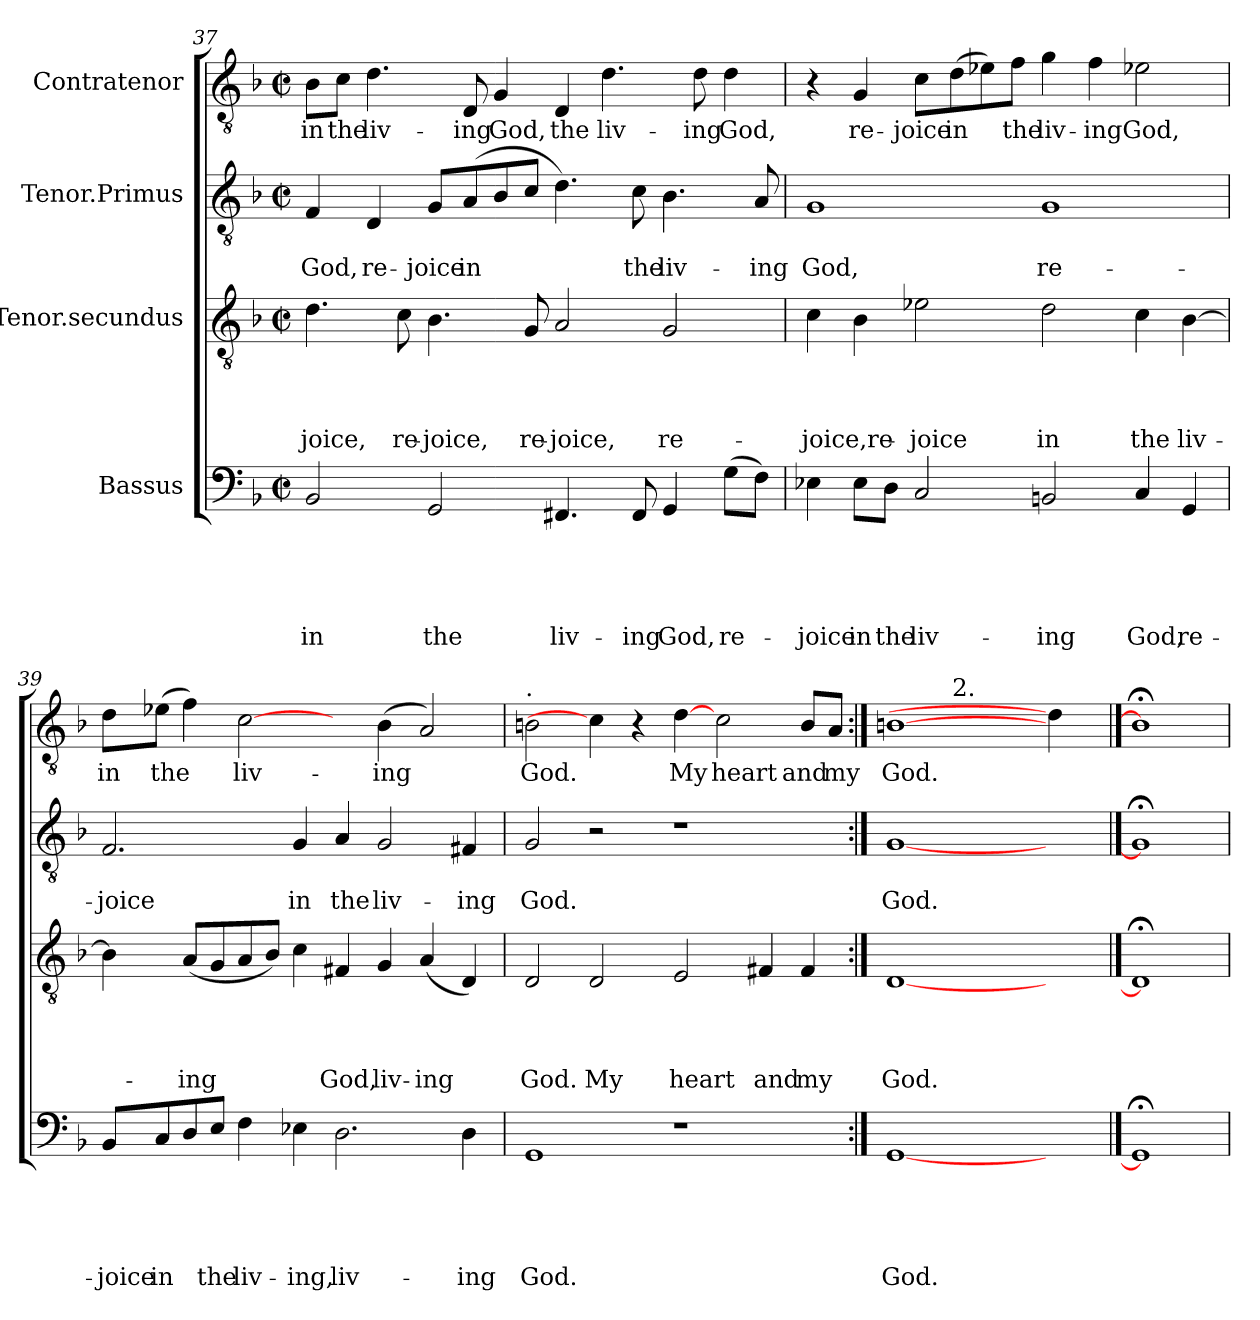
**kern	**text	**text	**text	**text	**text	**kern	**text	**text	**text	**text	**kern	**text	**text	**kern	**text
*part4	*part4	*part4	*part4	*part4	*part4	*part3	*part3	*part3	*part3	*part3	*part2	*part2	*part2	*part1	*part1
*staff4	*staff4	*staff4	*staff4	*staff4	*staff4	*staff3	*staff3	*staff3	*staff3	*staff3	*staff2	*staff2	*staff2	*staff1	*staff1
*I"Bassus	*	*	*	*	*	*I"Tenor.secundus	*	*	*	*	*I"Tenor.Primus	*	*	*I"Contratenor	*
*clefF4	*	*	*	*	*	*clefGv2	*	*	*	*	*clefGv2	*	*	*clefGv2	*
*k[b-]	*	*	*	*	*	*k[b-]	*	*	*	*	*k[b-]	*	*	*k[b-]	*
*F:	*	*	*	*	*	*F:	*	*	*	*	*F:	*	*	*F:	*
*M2/2	*	*	*	*	*	*M2/2	*	*	*	*	*M2/2	*	*	*M2/2	*
*met(c|)	*	*	*	*	*	*met(c|)	*	*	*	*	*met(c|)	*	*	*met(c|)	*
=37	=37	=37	=37	=37	=37	=37	=37	=37	=37	=37	=37	=37	=37	=37	=37
!	!	!	!	!	!LO:LY:b	!	!	!	!	!LO:LY:b	!	!	!LO:LY:b	!	!LO:LY:b
2BB-/	.	.	.	.	in	4.d\	.	.	.	-joice,	4F/	.	God,	8B-\L	in
!	!	!	!	!	!	!	!	!	!	!	!	!	!	!	!LO:LY:b
.	.	.	.	.	.	.	.	.	.	.	.	.	.	8c\J	the
!	!	!	!	!	!	!	!	!	!	!	!	!	!LO:LY:b	!	!LO:LY:b
.	.	.	.	.	.	.	.	.	.	.	4D/	.	re-	4.d\	liv-
!	!	!	!	!	!	!	!	!	!	!LO:LY:b	!	!	!	!	!
.	.	.	.	.	.	8c\	.	.	.	re-	.	.	.	.	.
!	!	!	!	!	!LO:LY:b	!	!	!	!	!LO:LY:b	!	!	!LO:LY:b	!	!
2GG/	.	.	.	.	the	4.B-\	.	.	.	-joice,	8G/L	.	-joice	.	.
!	!	!	!	!	!	!	!	!	!	!	!	!	!LO:LY:b	!	!LO:LY:b
.	.	.	.	.	.	.	.	.	.	.	(>8A/	.	in	8D/	-ing
!	!	!	!	!	!	!	!	!	!	!	!	!	!	!	!LO:LY:b
.	.	.	.	.	.	.	.	.	.	.	8B-/	.	.	4G/	God,
!	!	!	!	!	!	!	!	!	!	!LO:LY:b	!	!	!	!	!
.	.	.	.	.	.	8G/	.	.	.	re-	8c/J	.	.	.	.
!	!	!	!	!	!LO:LY:b	!	!	!	!	!LO:LY:b	!	!	!	!	!LO:LY:b
4.FF#X/	.	.	.	.	liv-	2A/	.	.	.	-joice,	4.d\)	.	.	4D/	the
!	!	!	!	!	!	!	!	!	!	!	!	!	!	!	!LO:LY:b
.	.	.	.	.	.	.	.	.	.	.	.	.	.	4.d\	liv-
!	!	!	!	!	!LO:LY:b:rj	!	!	!	!	!	!	!	!LO:LY:b	!	!
8FF#/	.	.	.	.	-ing	.	.	.	.	.	8c\	.	the	.	.
!	!	!	!	!	!LO:LY:b	!	!	!	!	!LO:LY:b	!	!	!LO:LY:b	!	!
4GG/	.	.	.	.	God,	2G/	.	.	.	re-	4.B-\	.	liv-	.	.
!	!	!	!	!	!	!	!	!	!	!	!	!	!	!	!LO:LY:b
.	.	.	.	.	.	.	.	.	.	.	.	.	.	8d\	-ing
!	!	!	!	!	!LO:LY:b	!	!	!	!	!	!	!	!	!	!LO:LY:b
(>8G\L	.	.	.	.	re-	.	.	.	.	.	.	.	.	4d\	God,
!	!	!	!	!	!	!	!	!	!	!	!	!	!LO:LY:b	!	!
8F\J)	.	.	.	.	.	.	.	.	.	.	8A/	.	-ing	.	.
!!LO:LB:g=z
=38	=38	=38	=38	=38	=38	=38	=38	=38	=38	=38	=38	=38	=38	=38	=38
!	!	!	!	!	!LO:LY:b	!	!	!	!	!LO:LY:b	!	!	!LO:LY:b	!	!
4E-X\	.	.	.	.	-joice	4c\	.	.	.	-joice,re-	1G	.	God,	4r	.
!	!	!	!	!	!LO:LY:b	!	!	!	!	!	!	!	!	!	!LO:LY:b
8E-\L	.	.	.	.	in	4B-\	.	.	.	.	.	.	.	4G/	re-
!	!	!	!	!	!LO:LY:b	!	!	!	!	!	!	!	!	!	!
8D\J	.	.	.	.	the	.	.	.	.	.	.	.	.	.	.
!	!	!	!	!	!LO:LY:b	!	!	!	!	!LO:LY:b	!	!	!	!	!LO:LY:b
2C/	.	.	.	.	liv-	2e-X\	.	.	.	-joice	.	.	.	8c\L	-joice
!	!	!	!	!	!	!	!	!	!	!	!	!	!	!	!LO:LY:b
.	.	.	.	.	.	.	.	.	.	.	.	.	.	(>8d\	in
.	.	.	.	.	.	.	.	.	.	.	.	.	.	8e-X\)	.
!	!	!	!	!	!	!	!	!	!	!	!	!	!	!	!LO:LY:b
.	.	.	.	.	.	.	.	.	.	.	.	.	.	8f\J	the
!	!	!	!	!	!LO:LY:b	!	!	!	!	!LO:LY:b	!	!	!LO:LY:b	!	!LO:LY:b
2BBn/	.	.	.	.	-ing	2d\	.	.	.	in	1G	.	re-	4g\	liv-
!	!	!	!	!	!	!	!	!	!	!	!	!	!	!	!LO:LY:b
.	.	.	.	.	.	.	.	.	.	.	.	.	.	4f\	-ingGod,
!	!	!	!	!	!LO:LY:b	!	!	!	!	!LO:LY:b	!	!	!	!	!
4C/	.	.	.	.	God,	4c\	.	.	.	the	.	.	.	2e-X\	.
!	!	!	!	!	!LO:LY:b	!	!	!	!	!LO:LY:b	!	!	!	!	!
4GG/	.	.	.	.	re-	[>4B-\	.	.	.	liv-	.	.	.	.	.
=39	=39	=39	=39	=39	=39	=39	=39	=39	=39	=39	=39	=39	=39	=39	=39
!	!	!	!	!	!LO:LY:b	!	!	!	!	!	!	!	!LO:LY:b	!	!LO:LY:b
8BB-/L	.	.	.	.	-joice	4B-\]	.	.	.	.	2.F/	.	-joice	8d\L	in
!	!	!	!	!	!LO:LY:b	!	!	!	!	!	!	!	!	!	!LO:LY:b
8C/	.	.	.	.	in	.	.	.	.	.	.	.	.	(>8e-X\J	the
!	!	!	!	!	!	!	!	!	!	!LO:LY:b	!	!	!	!	!
8D/	.	.	.	.	.	(>8A/L	.	.	.	-ing	.	.	.	4f\)	.
!	!	!	!	!	!LO:LY:b	!	!	!	!	!	!	!	!	!	!
8E/J	.	.	.	.	the	8G/	.	.	.	.	.	.	.	.	.
!	!	!	!	!	!LO:LY:b	!	!	!	!	!	!	!	!	!	!LO:LY:b
4F\	.	.	.	.	liv-	8A/	.	.	.	.	.	.	.	[2c\	liv-
.	.	.	.	.	.	8B-/J)	.	.	.	.	.	.	.	.	.
!	!	!	!	!	!LO:LY:b	!	!	!	!	!	!	!	!LO:LY:b	!	!
4E-X\	.	.	.	.	-ing,	4c\	.	.	.	.	4G/	.	in	.	.
!	!	!	!	!	!LO:LY:b	!	!	!	!	!LO:LY:b	!	!	!LO:LY:b	!	!
2.D\	.	.	.	.	liv-	4F#X/	.	.	.	God,	4A/	.	the	4ryy	.
!	!	!	!	!	!	!	!	!	!	!LO:LY:b	!	!	!LO:LY:b	!	!LO:LY:b
.	.	.	.	.	.	4G/	.	.	.	liv-	2G/	.	liv-	(>4B-\	-ing
!	!	!	!	!	!	!	!	!	!	!LO:LY:b	!	!	!	!	!
.	.	.	.	.	.	(<4A/	.	.	.	-ing	.	.	.	2A/)	.
!	!	!	!	!	!LO:LY:b	!	!	!	!	!	!	!	!LO:LY:b	!	!
4D\	.	.	.	.	-ing	4D/)	.	.	.	.	4F#X/	.	-ing	.	.
=40	=40	=40	=40	=40	=40	=40	=40	=40	=40	=40	=40	=40	=40	=40	=40
!	!	!	!	!	!	!	!	!	!	!	!	!	!	!LO:TX:a:t=.	!
!	!	!	!	!	!LO:LY:b	!	!	!	!	!LO:LY:b	!	!	!LO:LY:b	!	!LO:LY:b
1GG	.	.	.	.	God.	2D/	.	.	.	God.	2G/	.	God.	2Bn>\	God.
!	!	!	!	!	!	!	!	!	!	!LO:LY:b	!	!	!	!	!
.	.	.	.	.	.	2D/	.	.	.	My	2r	.	.	4c\]	.
.	.	.	.	.	.	.	.	.	.	.	.	.	.	4r	.
!	!	!	!	!	!	!	!	!	!	!LO:LY:b	!	!	!	!	!LO:LY:b
1r	.	.	.	.	.	2E/	.	.	.	heart	1r	.	.	[4d\	My
!	!	!	!	!	!	!	!	!	!	!	!	!	!	!	!LO:LY:b
.	.	.	.	.	.	.	.	.	.	.	.	.	.	2c\	heart
!	!	!	!	!	!	!	!	!	!	!LO:LY:b	!	!	!	!	!
.	.	.	.	.	.	4F#X/	.	.	.	and	.	.	.	.	.
!	!	!	!	!	!	!	!	!	!	!LO:LY:b	!	!	!	!	!LO:LY:b
.	.	.	.	.	.	4F#/	.	.	.	my	.	.	.	8B/L	and
!	!	!	!	!	!	!	!	!	!	!	!	!	!	!	!LO:LY:b
.	.	.	.	.	.	.	.	.	.	.	.	.	.	8A/J	my
=41:|!	=41:|!	=41:|!	=41:|!	=41:|!	=41:|!	=41:|!	=41:|!	=41:|!	=41:|!	=41:|!	=41:|!	=41:|!	=41:|!	=41:|!	=41:|!
!	!	!	!	!	!LO:LY:b	!	!	!	!	!LO:LY:b	!	!	!LO:LY:b	!	!LO:LY:b
*	*	*	*	*	*	*	*	*	*	*	*	*	*	*^	*
[1GG	.	.	.	.	God.	[1D	.	.	.	God.	[1G	.	God.	[1Bn	4ryy	God.
.	.	.	.	.	.	.	.	.	.	.	.	.	.	.	16.ryy	.
!	!	!	!	!	!	!	!	!	!	!	!	!	!	!	!LO:TX:a:t=2.	!
.	.	.	.	.	.	.	.	.	.	.	.	.	.	.	2ryy	.
.	.	.	.	.	.	.	.	.	.	.	.	.	.	.	4ryy	.
4ryy	.	.	.	.	.	4ryy	.	.	.	.	4ryy	.	.	4d\]	.	.
.	.	.	.	.	.	.	.	.	.	.	.	.	.	.	8ryy	.
.	.	.	.	.	.	.	.	.	.	.	.	.	.	.	32ryy	.
*	*	*	*	*	*	*	*	*	*	*	*	*	*	*v	*v	*
==42	==42	==42	==42	==42	==42	==42	==42	==42	==42	==42	==42	==42	==42	==42	==42
1GG;]	.	.	.	.	.	1D;]	.	.	.	.	1G;]	.	.	1B;<]	.
=	=	=	=	=	=	=	=	=	=	=	=	=	=	=	=
*-	*-	*-	*-	*-	*-	*-	*-	*-	*-	*-	*-	*-	*-	*-	*-
